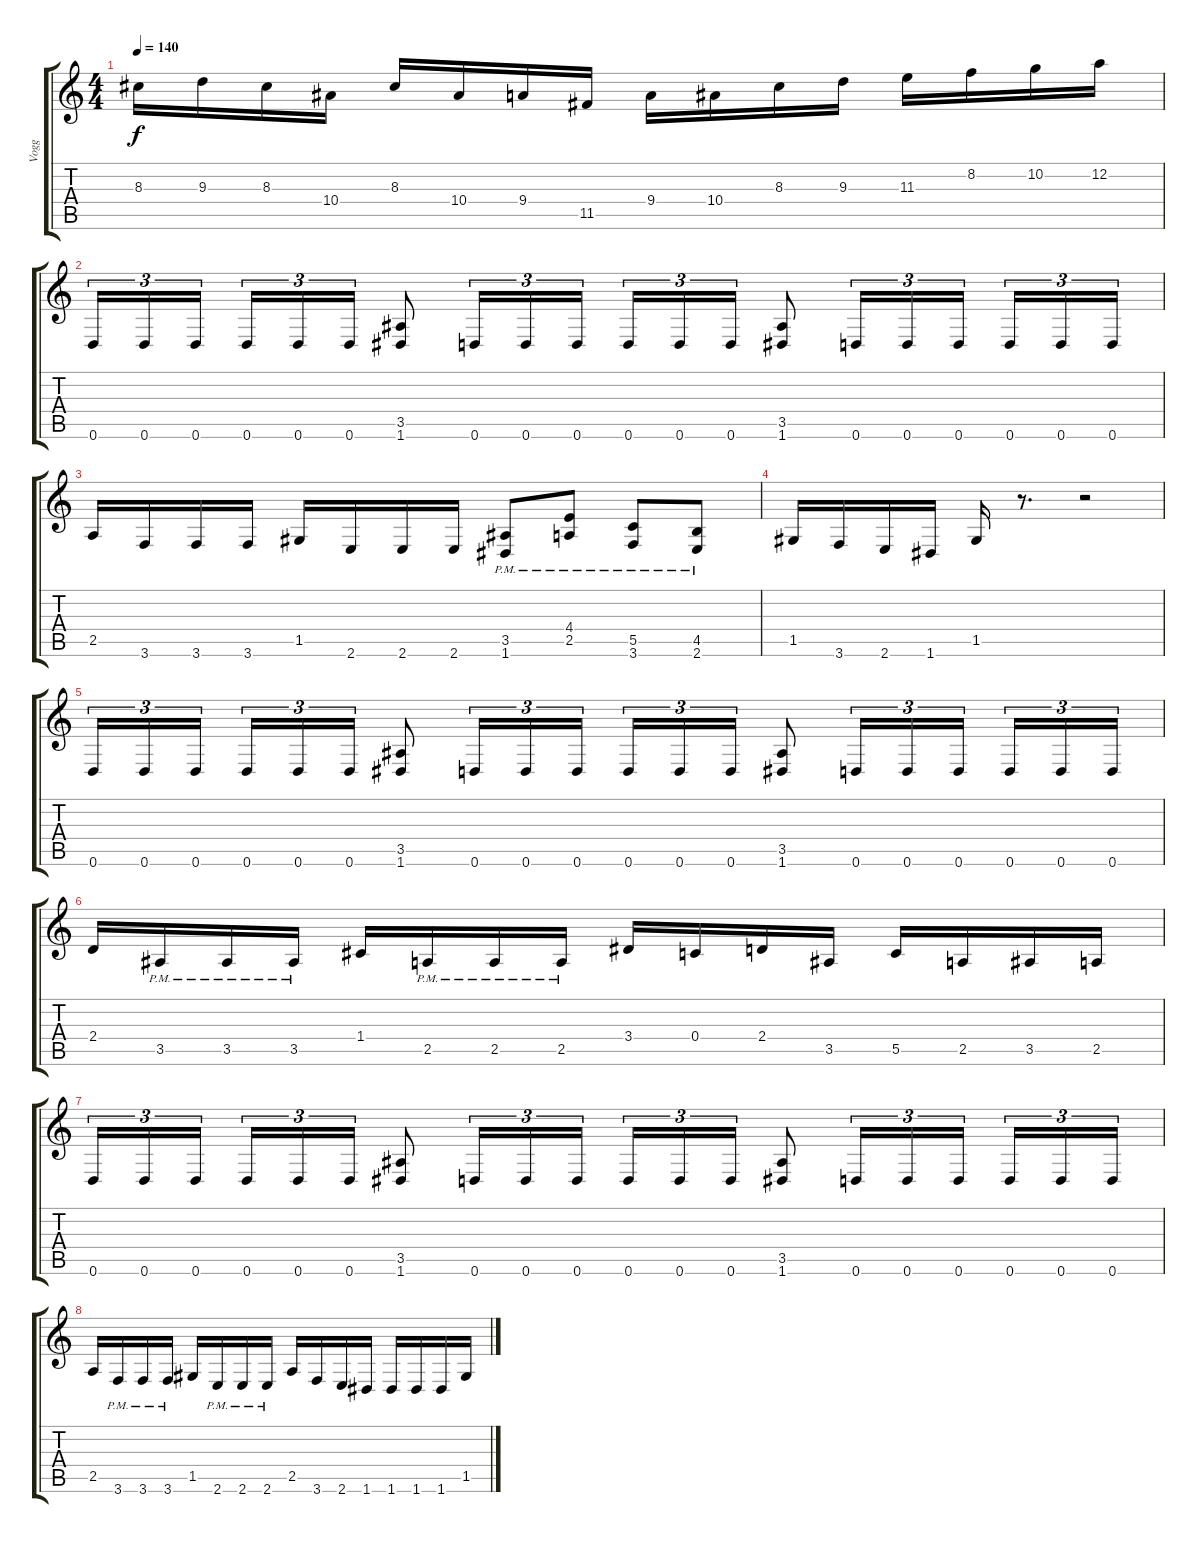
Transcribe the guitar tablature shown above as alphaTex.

\track ("Vogg" "Vogg") {instrument distortionguitar}
\staff {score tabs}
\tuning (D4 A3 F3 C3 G2 D2) {hide}
\ts (4 4)
\tempo 140
\clef g2
\ks c
8.3.16{dy f} 9.3.16 8.3.16 10.4.16 8.3.16 10.4.16 9.4.16 11.5.16 9.4.16 10.4.16 8.3.16 9.3.16 11.3.16 8.2.16 10.2.16 12.2.16 |
0.6.16{tu (3 2)} 0.6.16{tu (3 2)} 0.6.16{tu (3 2)} 0.6.16{tu (3 2)} 0.6.16{tu (3 2)} 0.6.16{tu (3 2)} (3.5 1.6).8 0.6.16{tu (3 2)} 0.6.16{tu (3 2)} 0.6.16{tu (3 2)} 0.6.16{tu (3 2)} 0.6.16{tu (3 2)} 0.6.16{tu (3 2)} (3.5 1.6).8 0.6.16{tu (3 2)} 0.6.16{tu (3 2)} 0.6.16{tu (3 2)} 0.6.16{tu (3 2)} 0.6.16{tu (3 2)} 0.6.16{tu (3 2)} |
2.5.16 3.6.16 3.6.16 3.6.16 1.5.16 2.6.16 2.6.16 2.6.16 (3.5{pm} 1.6{pm}).8 (4.4{pm} 2.5{pm}).8 (5.5{pm} 3.6{pm}).8 (4.5{pm} 2.6{pm}).8 |
1.5.16 3.6.16 2.6.16 1.6.16 1.5.16 r.8{d} r.2 |
0.6.16{tu (3 2)} 0.6.16{tu (3 2)} 0.6.16{tu (3 2)} 0.6.16{tu (3 2)} 0.6.16{tu (3 2)} 0.6.16{tu (3 2)} (3.5 1.6).8 0.6.16{tu (3 2)} 0.6.16{tu (3 2)} 0.6.16{tu (3 2)} 0.6.16{tu (3 2)} 0.6.16{tu (3 2)} 0.6.16{tu (3 2)} (3.5 1.6).8 0.6.16{tu (3 2)} 0.6.16{tu (3 2)} 0.6.16{tu (3 2)} 0.6.16{tu (3 2)} 0.6.16{tu (3 2)} 0.6.16{tu (3 2)} |
2.4.16 3.5{pm}.16 3.5{pm}.16 3.5{pm}.16 1.4.16 2.5{pm}.16 2.5{pm}.16 2.5{pm}.16 3.4.16 0.4.16 2.4.16 3.5.16 5.5.16 2.5.16 3.5.16 2.5.16 |
0.6.16{tu (3 2)} 0.6.16{tu (3 2)} 0.6.16{tu (3 2)} 0.6.16{tu (3 2)} 0.6.16{tu (3 2)} 0.6.16{tu (3 2)} (3.5 1.6).8 0.6.16{tu (3 2)} 0.6.16{tu (3 2)} 0.6.16{tu (3 2)} 0.6.16{tu (3 2)} 0.6.16{tu (3 2)} 0.6.16{tu (3 2)} (3.5 1.6).8 0.6.16{tu (3 2)} 0.6.16{tu (3 2)} 0.6.16{tu (3 2)} 0.6.16{tu (3 2)} 0.6.16{tu (3 2)} 0.6.16{tu (3 2)} |
2.5.16 3.6{pm}.16 3.6{pm}.16 3.6{pm}.16 1.5.16 2.6{pm}.16 2.6{pm}.16 2.6{pm}.16 2.5.16 3.6.16 2.6.16 1.6.16 1.6.16 1.6.16 1.6.16 1.5.16
